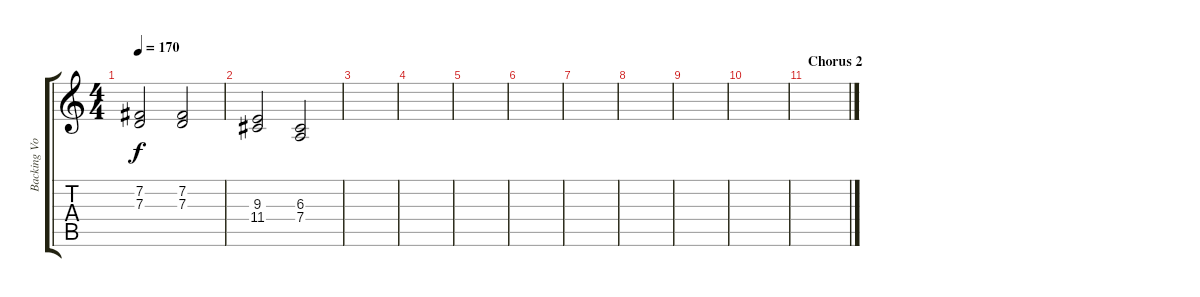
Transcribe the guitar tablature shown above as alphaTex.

\track ("Backing Vocals" "Backing Vo") {instrument choiraahs}
\staff {score tabs}
\tuning (E4 B3 G3 D3 A2 E2) {hide}
\ts (4 4)
\tempo 170
\clef g2
\ks c
(7.2 7.3).2{dy f} (7.2 7.3).2 |
(9.3 11.4).2 (6.3 7.4).2 |
|
|
|
|
|
|
|
|
\section ("" "Chorus 2")
